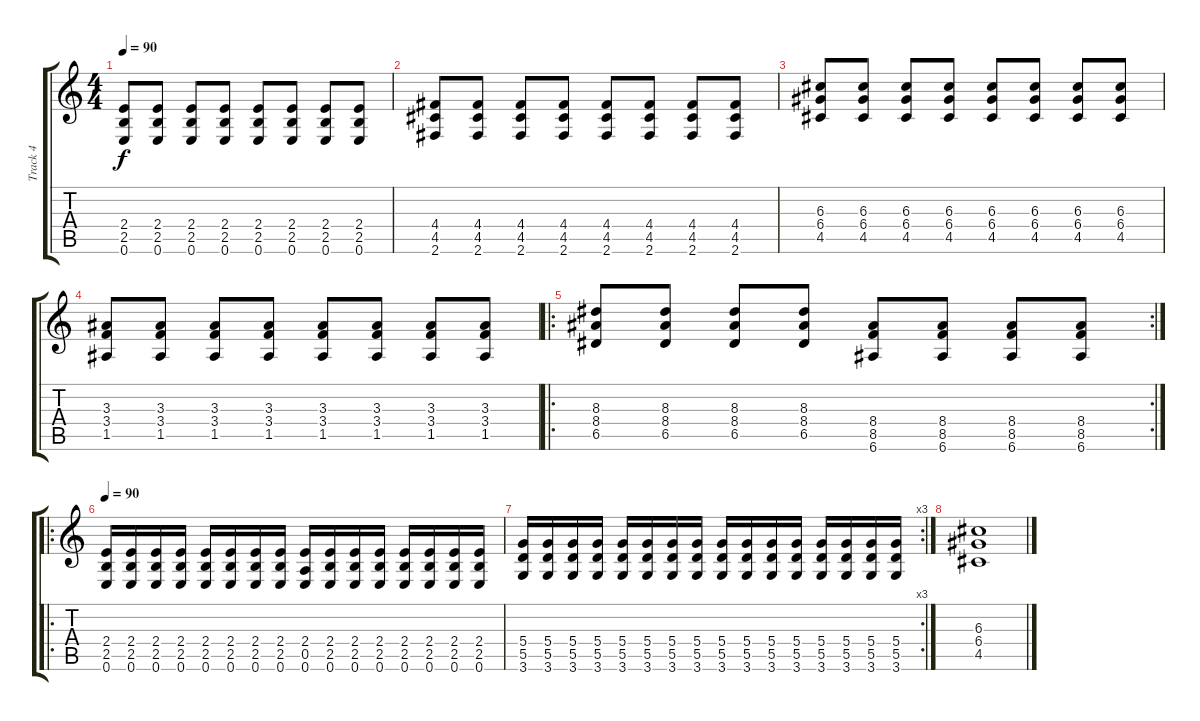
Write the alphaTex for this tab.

\track ("Track 4" "Track 4") {instrument distortionguitar}
\staff {score tabs}
\tuning (E4 B3 G3 D3 A2 E2) {hide}
\ts (4 4)
\tempo 90
\clef g2
\ks c
(2.4 2.5 0.6).8{dy f} (2.4 2.5 0.6).8 (2.4 2.5 0.6).8 (2.4 2.5 0.6).8 (2.4 2.5 0.6).8 (2.4 2.5 0.6).8 (2.4 2.5 0.6).8 (2.4 2.5 0.6).8 |
(4.4 4.5 2.6).8 (4.4 4.5 2.6).8 (4.4 4.5 2.6).8 (4.4 4.5 2.6).8 (4.4 4.5 2.6).8 (4.4 4.5 2.6).8 (4.4 4.5 2.6).8 (4.4 4.5 2.6).8 |
(6.3 6.4 4.5).8 (6.3 6.4 4.5).8 (6.3 6.4 4.5).8 (6.3 6.4 4.5).8 (6.3 6.4 4.5).8 (6.3 6.4 4.5).8 (6.3 6.4 4.5).8 (6.3 6.4 4.5).8 |
(3.3 3.4 1.5).8 (3.3 3.4 1.5).8 (3.3 3.4 1.5).8 (3.3 3.4 1.5).8 (3.3 3.4 1.5).8 (3.3 3.4 1.5).8 (3.3 3.4 1.5).8 (3.3 3.4 1.5).8 |
\ro
\rc 2
(8.3 8.4 6.5).8 (8.3 8.4 6.5).8 (8.3 8.4 6.5).8 (8.3 8.4 6.5).8 (8.4 8.5 6.6).8 (8.4 8.5 6.6).8 (8.4 8.5 6.6).8 (8.4 8.5 6.6).8 |
\ro
\tempo 90
(2.4 2.5 0.6).16 (2.4 2.5 0.6).16 (2.4 2.5 0.6).16 (2.4 2.5 0.6).16 (2.4 2.5 0.6).16 (2.4 2.5 0.6).16 (2.4 2.5 0.6).16 (2.4 2.5 0.6).16 (2.4 0.5 0.6).16 (2.4 2.5 0.6).16 (2.4 2.5 0.6).16 (2.4 2.5 0.6).16 (2.4 2.5 0.6).16 (2.4 2.5 0.6).16 (2.4 2.5 0.6).16 (2.4 2.5 0.6).16 |
\rc 3
(5.4 5.5 3.6).16 (5.4 5.5 3.6).16 (5.4 5.5 3.6).16 (5.4 5.5 3.6).16 (5.4 5.5 3.6).16 (5.4 5.5 3.6).16 (5.4 5.5 3.6).16 (5.4 5.5 3.6).16 (5.4 5.5 3.6).16 (5.4 5.5 3.6).16 (5.4 5.5 3.6).16 (5.4 5.5 3.6).16 (5.4 5.5 3.6).16 (5.4 5.5 3.6).16 (5.4 5.5 3.6).16 (5.4 5.5 3.6).16 |
(6.3 6.4 4.5).1
